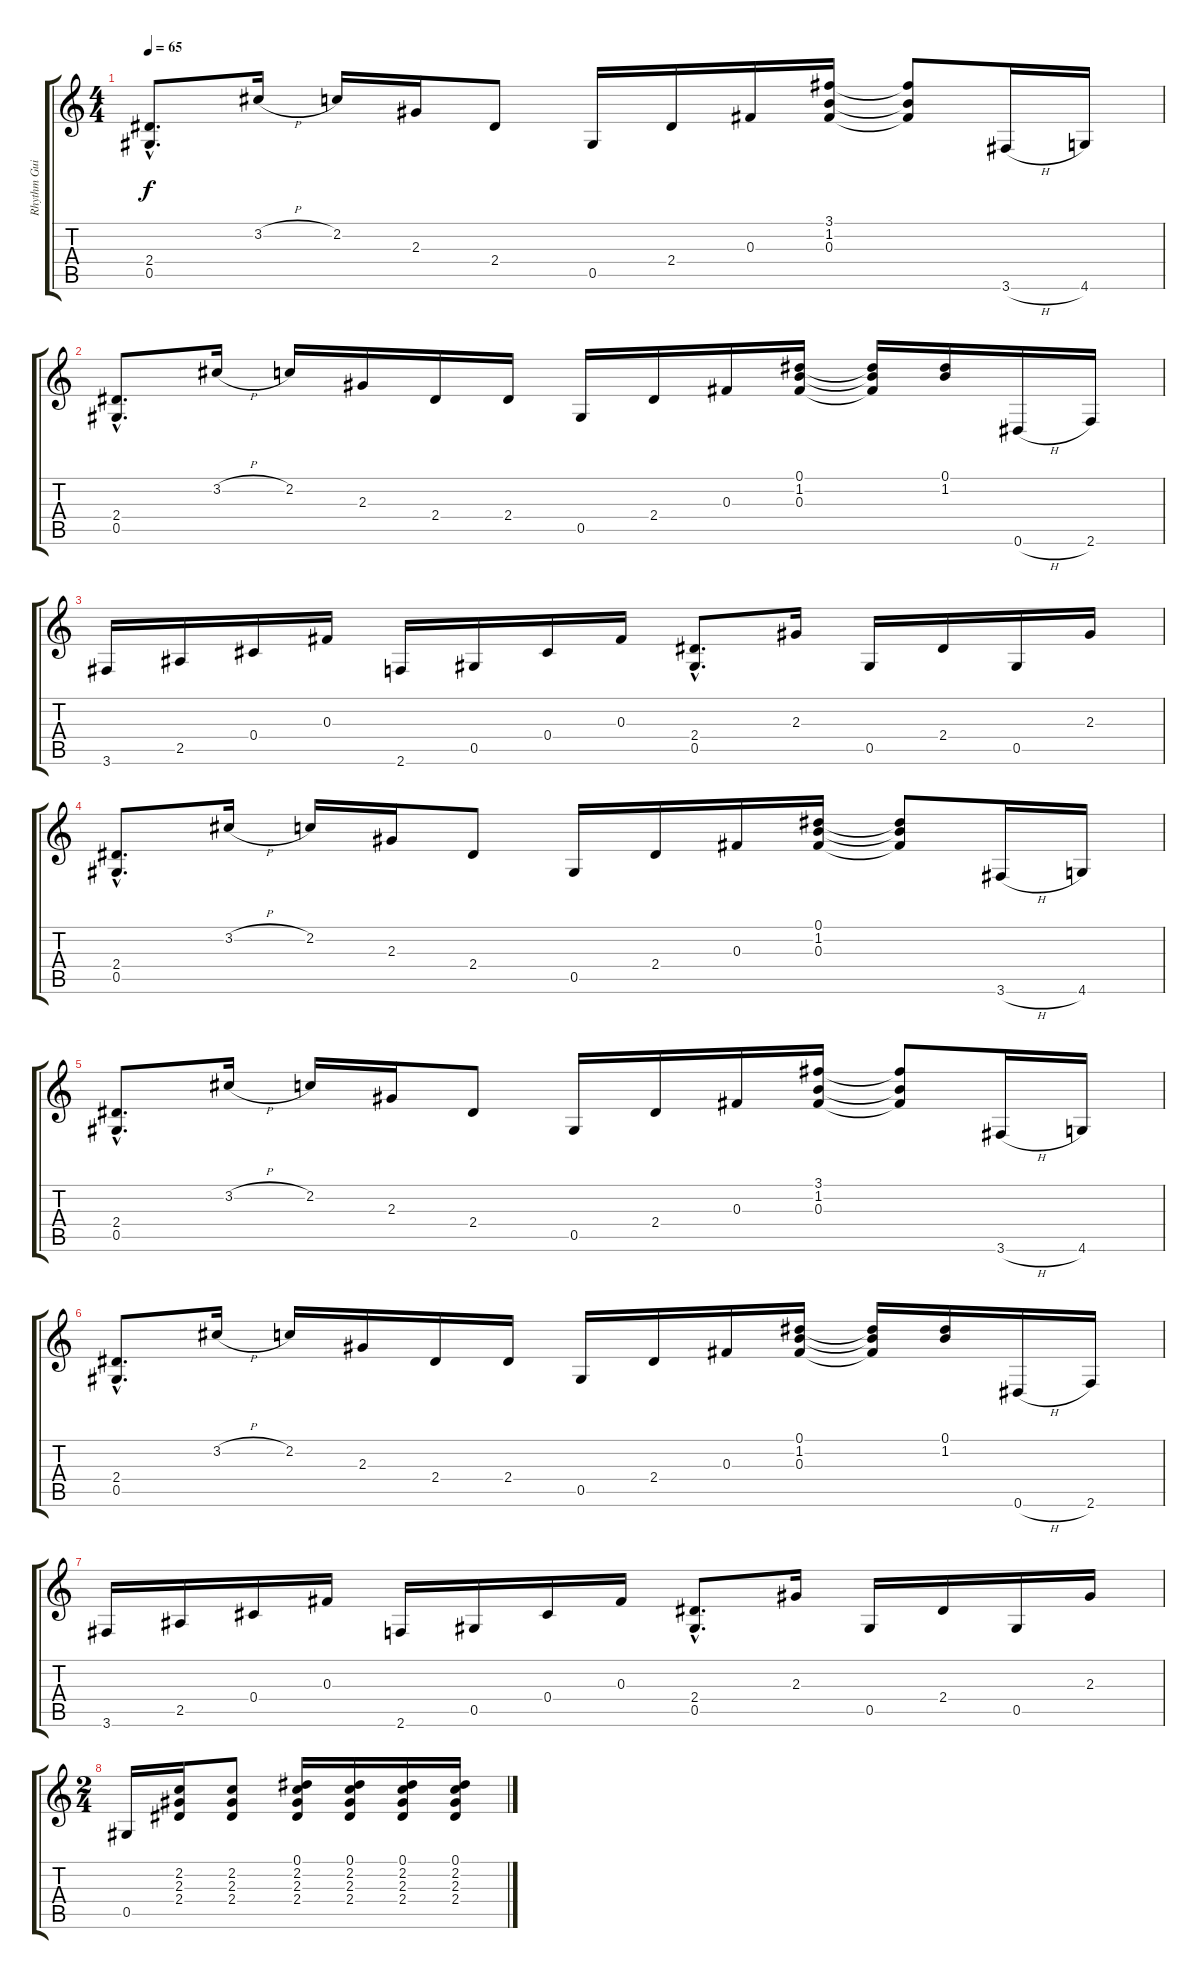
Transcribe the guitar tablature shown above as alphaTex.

\track ("Rhythm Guitar 1" "Rhythm Gui") {instrument overdrivenguitar}
\staff {score tabs}
\tuning (Eb4 Bb3 Gb3 Db3 Ab2 Eb2) {hide}
\ts (4 4)
\tempo 65
\clef g2
\ks c
(2.4{hac} 0.5{hac}).8{d dy f} 3.2{h}.16 2.2.16 2.3.16 2.4.8 0.5.16 2.4.16 0.3.16 (3.1 1.2 0.3).16 (3.1{t} 1.2{t} 0.3{t}).8 3.6{h}.16 4.6.16 |
(2.4{hac} 0.5{hac}).8{d} 3.2{h}.16 2.2.16 2.3.16 2.4.16 2.4.16 0.5.16 2.4.16 0.3.16 (0.1 1.2 0.3).16 (0.1{t} 1.2{t} 0.3{t}).16 (0.1 1.2).16 0.6{h}.16 2.6.16 |
3.6.16 2.5.16 0.4.16 0.3.16 2.6.16 0.5.16 0.4.16 0.3.16 (2.4{hac} 0.5{hac}).8{d} 2.3.16 0.5.16 2.4.16 0.5.16 2.3.16 |
(2.4{hac} 0.5{hac}).8{d} 3.2{h}.16 2.2.16 2.3.16 2.4.8 0.5.16 2.4.16 0.3.16 (0.1 1.2 0.3).16 (0.1{t} 1.2{t} 0.3{t}).8 3.6{h}.16 4.6.16 |
(2.4{hac} 0.5{hac}).8{d} 3.2{h}.16 2.2.16 2.3.16 2.4.8 0.5.16 2.4.16 0.3.16 (3.1 1.2 0.3).16 (3.1{t} 1.2{t} 0.3{t}).8 3.6{h}.16 4.6.16 |
(2.4{hac} 0.5{hac}).8{d} 3.2{h}.16 2.2.16 2.3.16 2.4.16 2.4.16 0.5.16 2.4.16 0.3.16 (0.1 1.2 0.3).16 (0.1{t} 1.2{t} 0.3{t}).16 (0.1 1.2).16 0.6{h}.16 2.6.16 |
3.6.16 2.5.16 0.4.16 0.3.16 2.6.16 0.5.16 0.4.16 0.3.16 (2.4{hac} 0.5{hac}).8{d} 2.3.16 0.5.16 2.4.16 0.5.16 2.3.16 |
\ts (2 4)
0.5.16 (2.2 2.3 2.4).16 (2.2 2.3 2.4).8 (0.1 2.2 2.3 2.4).16 (0.1 2.2 2.3 2.4).16 (0.1 2.2 2.3 2.4).16 (0.1 2.2 2.3 2.4).16
